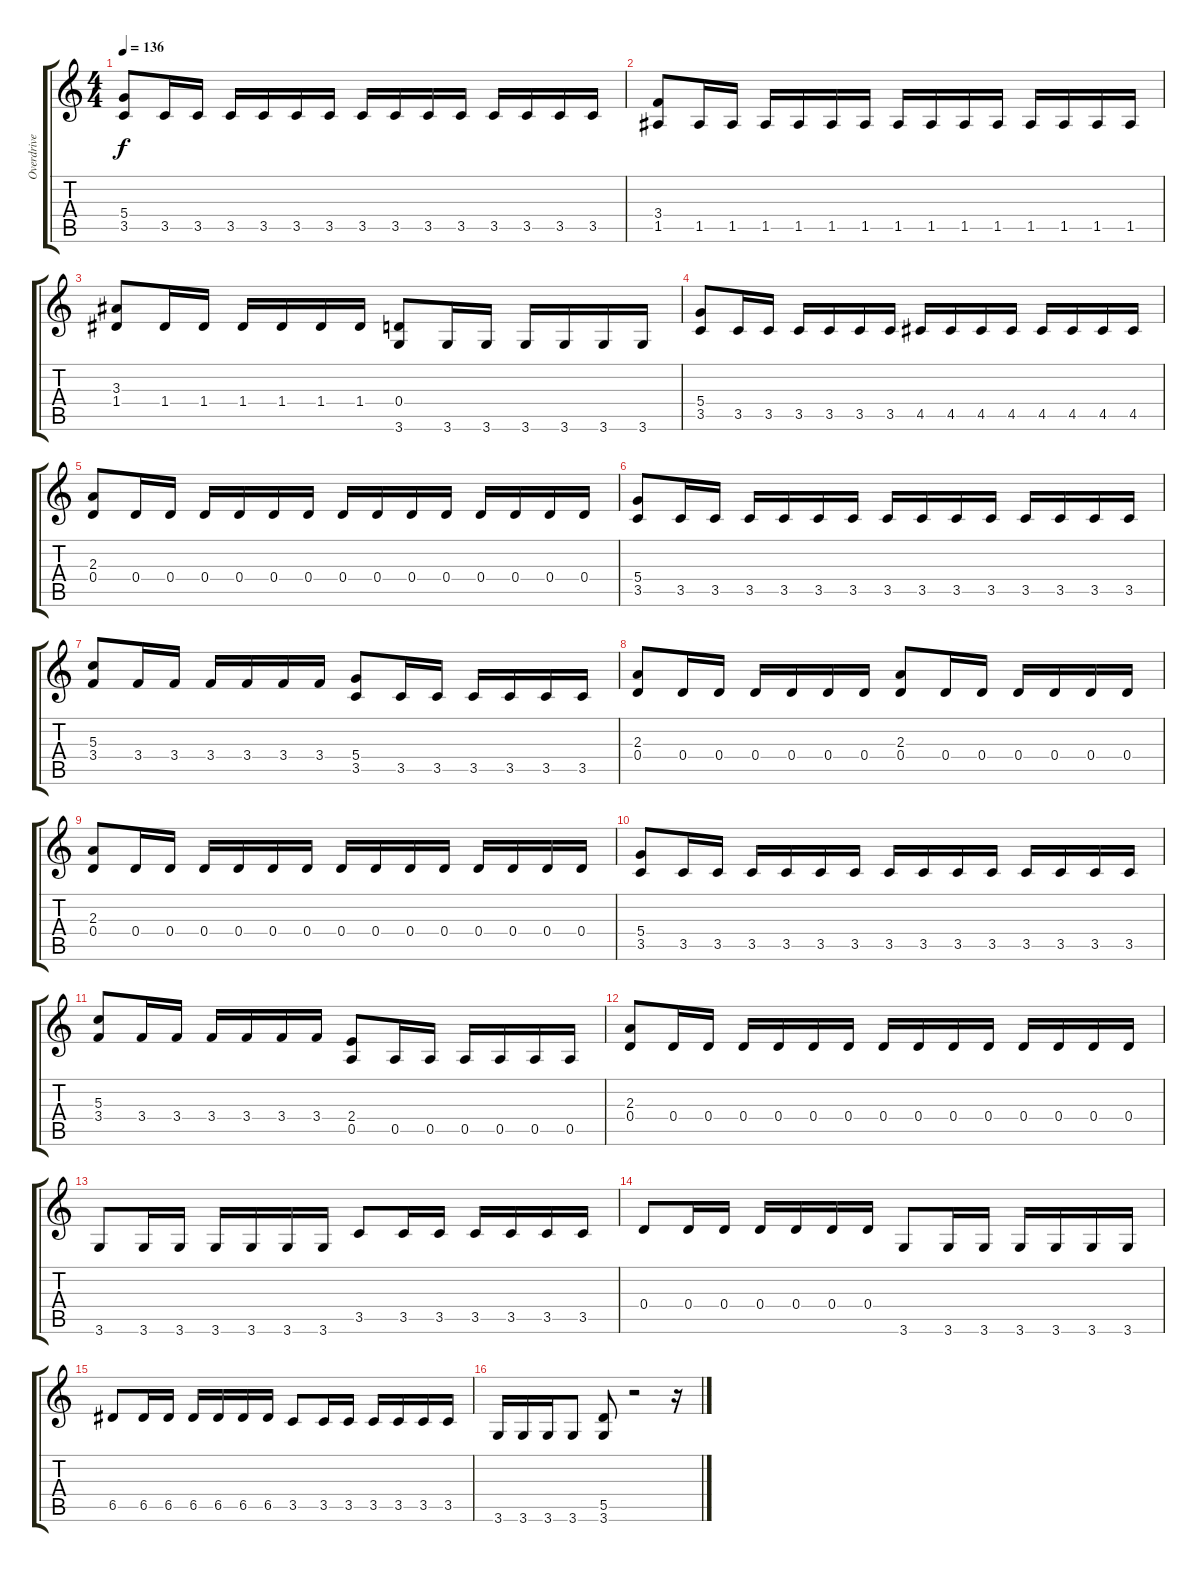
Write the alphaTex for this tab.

\track ("Overdrive Guitar 1" "Overdrive ") {instrument distortionguitar}
\staff {score tabs}
\tuning (E4 B3 G3 D3 A2 E2) {hide}
\ts (4 4)
\tempo 136
\clef g2
\ks c
(5.4 3.5).8{dy f} 3.5.16 3.5.16 3.5.16 3.5.16 3.5.16 3.5.16 3.5.16 3.5.16 3.5.16 3.5.16 3.5.16 3.5.16 3.5.16 3.5.16 |
(3.4 1.5).8 1.5.16 1.5.16 1.5.16 1.5.16 1.5.16 1.5.16 1.5.16 1.5.16 1.5.16 1.5.16 1.5.16 1.5.16 1.5.16 1.5.16 |
(3.3 1.4).8 1.4.16 1.4.16 1.4.16 1.4.16 1.4.16 1.4.16 (0.4 3.6).8 3.6.16 3.6.16 3.6.16 3.6.16 3.6.16 3.6.16 |
(5.4 3.5).8 3.5.16 3.5.16 3.5.16 3.5.16 3.5.16 3.5.16 4.5.16 4.5.16 4.5.16 4.5.16 4.5.16 4.5.16 4.5.16 4.5.16 |
(2.3 0.4).8 0.4.16 0.4.16 0.4.16 0.4.16 0.4.16 0.4.16 0.4.16 0.4.16 0.4.16 0.4.16 0.4.16 0.4.16 0.4.16 0.4.16 |
(5.4 3.5).8 3.5.16 3.5.16 3.5.16 3.5.16 3.5.16 3.5.16 3.5.16 3.5.16 3.5.16 3.5.16 3.5.16 3.5.16 3.5.16 3.5.16 |
(5.3 3.4).8 3.4.16 3.4.16 3.4.16 3.4.16 3.4.16 3.4.16 (5.4 3.5).8 3.5.16 3.5.16 3.5.16 3.5.16 3.5.16 3.5.16 |
(2.3 0.4).8 0.4.16 0.4.16 0.4.16 0.4.16 0.4.16 0.4.16 (2.3 0.4).8 0.4.16 0.4.16 0.4.16 0.4.16 0.4.16 0.4.16 |
(2.3 0.4).8 0.4.16 0.4.16 0.4.16 0.4.16 0.4.16 0.4.16 0.4.16 0.4.16 0.4.16 0.4.16 0.4.16 0.4.16 0.4.16 0.4.16 |
(5.4 3.5).8 3.5.16 3.5.16 3.5.16 3.5.16 3.5.16 3.5.16 3.5.16 3.5.16 3.5.16 3.5.16 3.5.16 3.5.16 3.5.16 3.5.16 |
(5.3 3.4).8 3.4.16 3.4.16 3.4.16 3.4.16 3.4.16 3.4.16 (2.4 0.5).8 0.5.16 0.5.16 0.5.16 0.5.16 0.5.16 0.5.16 |
(2.3 0.4).8 0.4.16 0.4.16 0.4.16 0.4.16 0.4.16 0.4.16 0.4.16 0.4.16 0.4.16 0.4.16 0.4.16 0.4.16 0.4.16 0.4.16 |
3.6.8 3.6.16 3.6.16 3.6.16 3.6.16 3.6.16 3.6.16 3.5.8 3.5.16 3.5.16 3.5.16 3.5.16 3.5.16 3.5.16 |
0.4.8 0.4.16 0.4.16 0.4.16 0.4.16 0.4.16 0.4.16 3.6.8 3.6.16 3.6.16 3.6.16 3.6.16 3.6.16 3.6.16 |
6.5.8 6.5.16 6.5.16 6.5.16 6.5.16 6.5.16 6.5.16 3.5.8 3.5.16 3.5.16 3.5.16 3.5.16 3.5.16 3.5.16 |
3.6.16 3.6.16 3.6.16 3.6.8 (5.5 3.6).8 r.2 r.16
